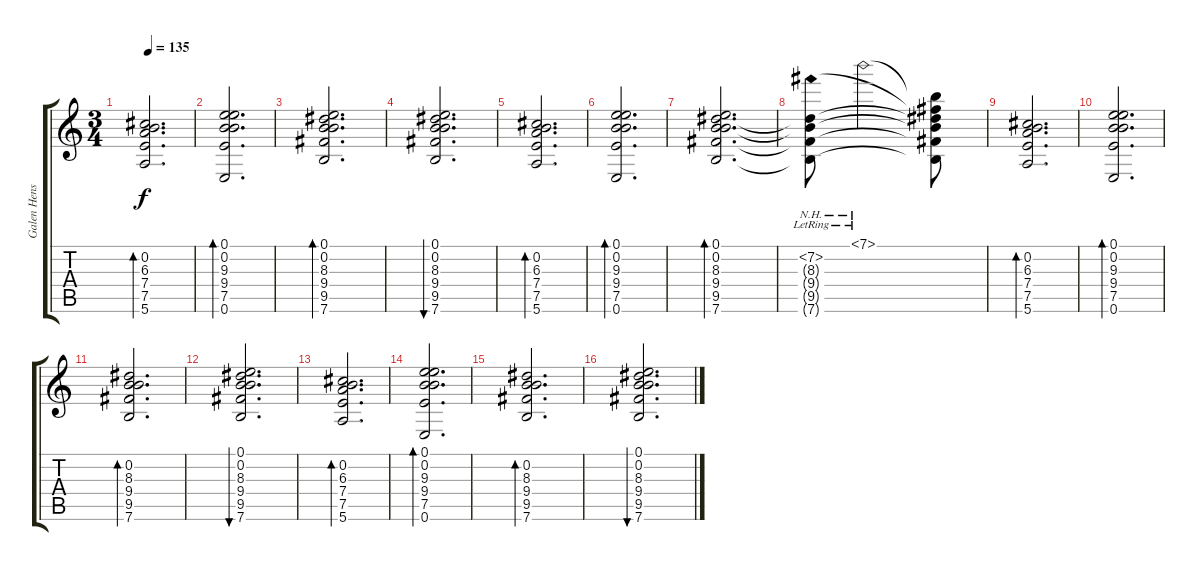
\track ("Galen Henson" "Galen Hens") {instrument distortionguitar}
\staff {score tabs}
\tuning (E4 B3 G3 D3 A2 E2) {hide}
\ts (3 4)
\tempo 135
\clef g2
\ks c
(0.2 6.3 7.4 7.5 5.6).2{d bd 240 dy f} |
(0.1 0.2 9.3 9.4 7.5 0.6).2{d bd 240} |
(0.1 0.2 8.3 9.4 9.5 7.6).2{d bd 240} |
(0.1 0.2 8.3 9.4 9.5 7.6).2{d bu 480} |
(0.2 6.3 7.4 7.5 5.6).2{d bd 480} |
(0.1 0.2 9.3 9.4 7.5 0.6).2{d bd 480} |
(0.1 0.2 8.3 9.4 9.5 7.6).2{d bd 480} |
(7.2{nh lr} 8.3{t} 9.4{t} 9.5{t} 7.6{t}).8 7.1{nh lr}.2 (7.1{t} 7.2{t} 8.3{t} 9.4{t} 9.5{t} 7.6{t}).8 |
(0.2 6.3 7.4 7.5 5.6).2{d bd 240} |
(0.1 0.2 9.3 9.4 7.5 0.6).2{d bd 240} |
(0.2 8.3 9.4 9.5 7.6).2{d bd 240} |
(0.1 0.2 8.3 9.4 9.5 7.6).2{d bu 480} |
(0.2 6.3 7.4 7.5 5.6).2{d bd 240} |
(0.1 0.2 9.3 9.4 7.5 0.6).2{d bd 240} |
(0.2 8.3 9.4 9.5 7.6).2{d bd 240} |
(0.1 0.2 8.3 9.4 9.5 7.6).2{d bu 480}
